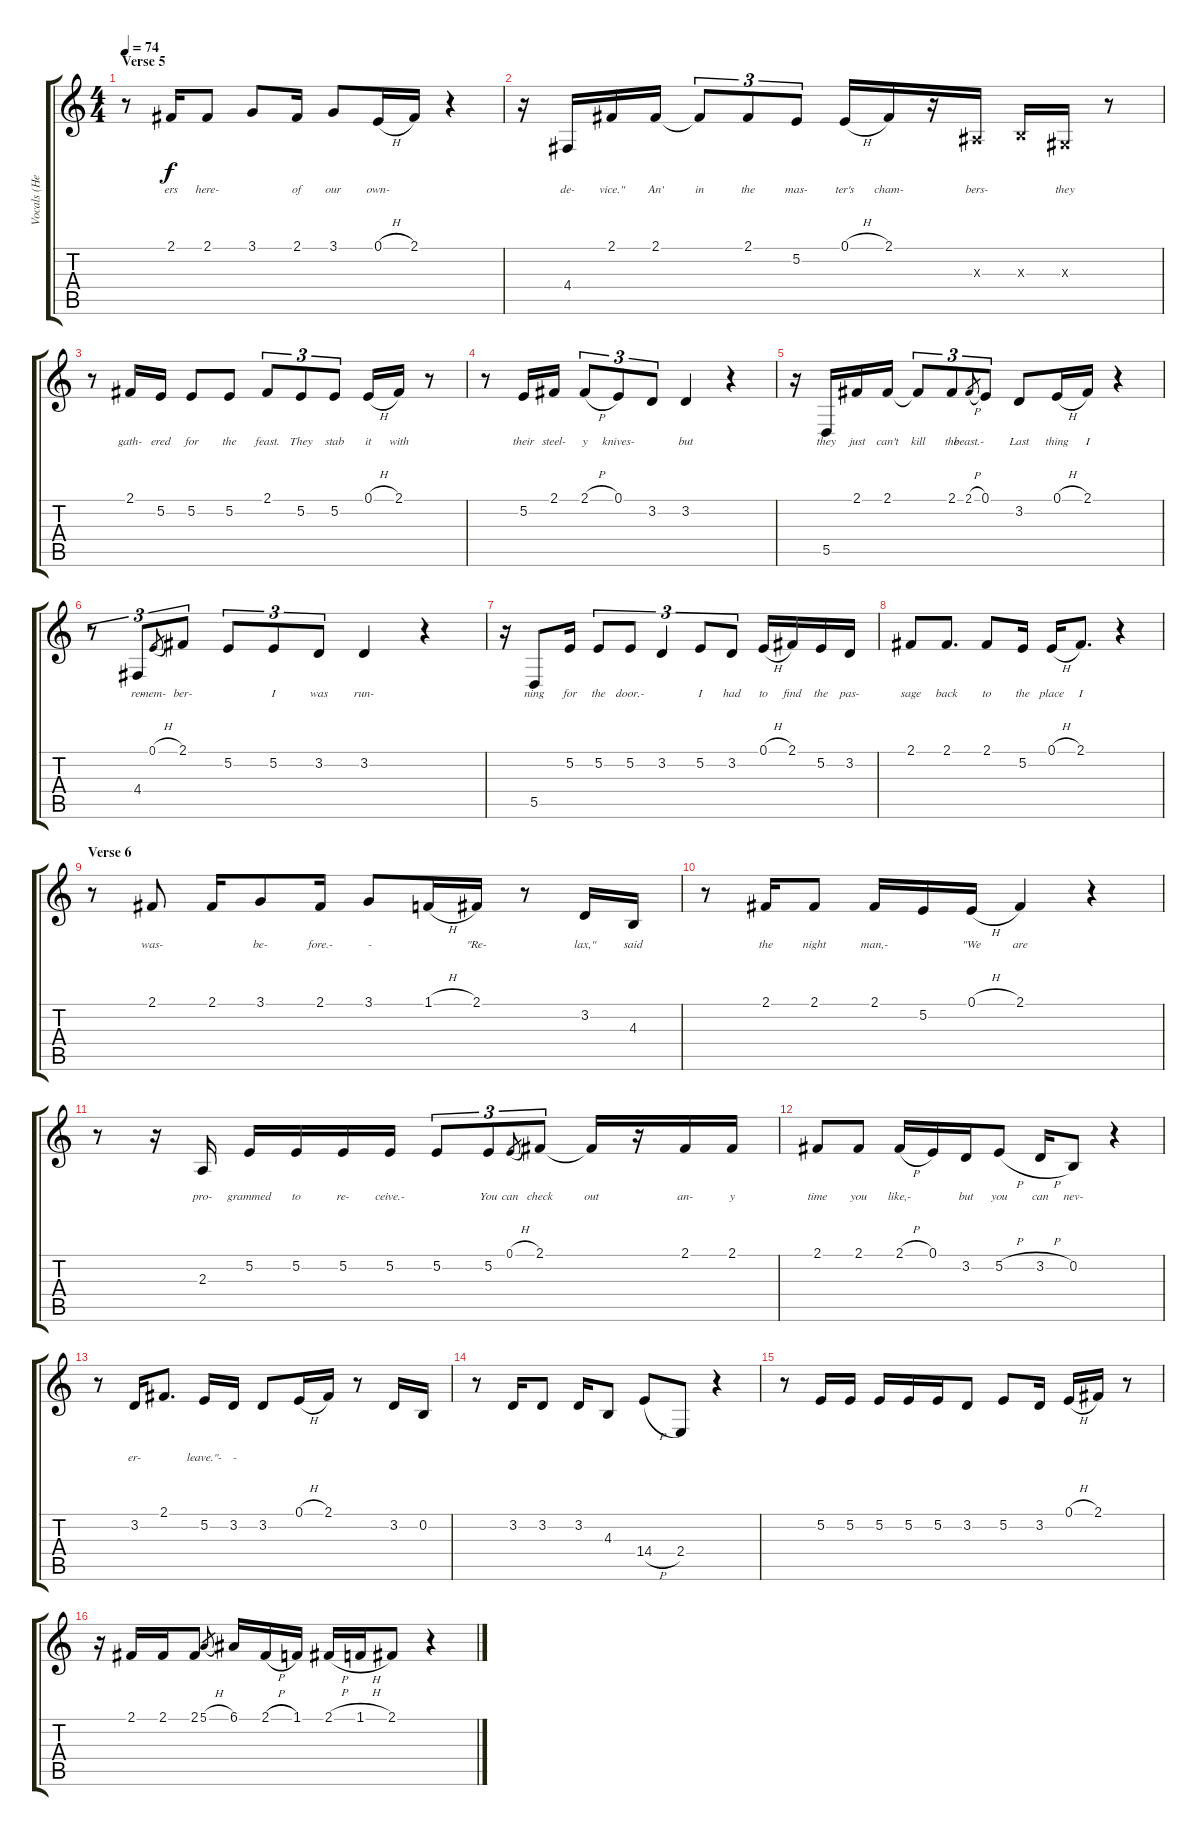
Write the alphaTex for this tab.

\track ("Vocals (Henley)" "Vocals (He") {instrument tenorsax}
\staff {score tabs}
\tuning (E4 B3 G3 D3 A2 E2) {hide}
\ts (4 4)
\section ("" "Verse 5")
\tempo 74
\clef g2
\ks c
r.8{dy f} 2.1.16{lyrics (0 "ers") lyrics (1 "") lyrics (2 "") lyrics (3 "") lyrics (4 "")} 2.1.8{lyrics (0 "here-") lyrics (1 "") lyrics (2 "") lyrics (3 "") lyrics (4 "")} 3.1.8{lyrics (0 " ") lyrics (1 "") lyrics (2 "") lyrics (3 "") lyrics (4 "")} 2.1.16{lyrics (0 "of") lyrics (1 "") lyrics (2 "") lyrics (3 "") lyrics (4 "")} 3.1.8{lyrics (0 "our") lyrics (1 "") lyrics (2 "") lyrics (3 "") lyrics (4 "")} 0.1{h}.16{lyrics (0 "own-") lyrics (1 "") lyrics (2 "") lyrics (3 "") lyrics (4 "")} 2.1.16{lyrics (0 " ") lyrics (1 "") lyrics (2 "") lyrics (3 "") lyrics (4 "")} r.4 |
r.16 4.4.16{lyrics (0 "de-") lyrics (1 "") lyrics (2 "") lyrics (3 "") lyrics (4 "")} 2.1.16{lyrics (0 "vice.\"") lyrics (1 "") lyrics (2 "") lyrics (3 "") lyrics (4 "")} 2.1.16{lyrics (0 "An'") lyrics (1 "") lyrics (2 "") lyrics (3 "") lyrics (4 "")} 2.1{t}.8{tu (3 2) lyrics (0 "in") lyrics (1 "") lyrics (2 "") lyrics (3 "") lyrics (4 "")} 2.1.8{tu (3 2) lyrics (0 "the") lyrics (1 "") lyrics (2 "") lyrics (3 "") lyrics (4 "")} 5.2.8{tu (3 2) lyrics (0 "mas-") lyrics (1 "") lyrics (2 "") lyrics (3 "") lyrics (4 "")} 0.1{h}.16{lyrics (0 "ter's") lyrics (1 "") lyrics (2 "") lyrics (3 "") lyrics (4 "")} 2.1.16{lyrics (0 "cham-") lyrics (1 "") lyrics (2 "") lyrics (3 "") lyrics (4 "")} r.16 3.3{x}.16{lyrics (0 "bers-") lyrics (1 "") lyrics (2 "") lyrics (3 "") lyrics (4 "")} 4.3{x}.16{lyrics (0 " ") lyrics (1 "") lyrics (2 "") lyrics (3 "") lyrics (4 "")} 1.3{x}.16{lyrics (0 "they") lyrics (1 "") lyrics (2 "") lyrics (3 "") lyrics (4 "")} r.8 |
r.8 2.1.16{lyrics (0 "gath-") lyrics (1 "") lyrics (2 "") lyrics (3 "") lyrics (4 "")} 5.2.16{lyrics (0 "ered") lyrics (1 "") lyrics (2 "") lyrics (3 "") lyrics (4 "")} 5.2.8{lyrics (0 "for") lyrics (1 "") lyrics (2 "") lyrics (3 "") lyrics (4 "")} 5.2.8{lyrics (0 "the") lyrics (1 "") lyrics (2 "") lyrics (3 "") lyrics (4 "")} 2.1.8{tu (3 2) lyrics (0 "feast.") lyrics (1 "") lyrics (2 "") lyrics (3 "") lyrics (4 "")} 5.2.8{tu (3 2) lyrics (0 "They") lyrics (1 "") lyrics (2 "") lyrics (3 "") lyrics (4 "")} 5.2.8{tu (3 2) lyrics (0 "stab") lyrics (1 "") lyrics (2 "") lyrics (3 "") lyrics (4 "")} 0.1{h}.16{lyrics (0 "it") lyrics (1 "") lyrics (2 "") lyrics (3 "") lyrics (4 "")} 2.1.16{lyrics (0 "with") lyrics (1 "") lyrics (2 "") lyrics (3 "") lyrics (4 "")} r.8 |
r.8 5.2.16{lyrics (0 "their") lyrics (1 "") lyrics (2 "") lyrics (3 "") lyrics (4 "")} 2.1.16{lyrics (0 "steel-") lyrics (1 "") lyrics (2 "") lyrics (3 "") lyrics (4 "")} 2.1{h}.8{tu (3 2) lyrics (0 "y") lyrics (1 "") lyrics (2 "") lyrics (3 "") lyrics (4 "")} 0.1.8{tu (3 2) lyrics (0 "knives-") lyrics (1 "") lyrics (2 "") lyrics (3 "") lyrics (4 "")} 3.2.8{tu (3 2) lyrics (0 " ") lyrics (1 "") lyrics (2 "") lyrics (3 "") lyrics (4 "")} 3.2.4{lyrics (0 "but") lyrics (1 "") lyrics (2 "") lyrics (3 "") lyrics (4 "")} r.4 |
r.16 5.5.16{lyrics (0 "they") lyrics (1 "") lyrics (2 "") lyrics (3 "") lyrics (4 "")} 2.1.16{lyrics (0 "just") lyrics (1 "") lyrics (2 "") lyrics (3 "") lyrics (4 "")} 2.1.16{lyrics (0 "can't") lyrics (1 "") lyrics (2 "") lyrics (3 "") lyrics (4 "")} 2.1{t}.8{tu (3 2) lyrics (0 "kill") lyrics (1 "") lyrics (2 "") lyrics (3 "") lyrics (4 "")} 2.1.8{tu (3 2) lyrics (0 "the") lyrics (1 "") lyrics (2 "") lyrics (3 "") lyrics (4 "")} 2.1{h}.8{lyrics (0 "beast.-") lyrics (1 "") lyrics (2 "") lyrics (3 "") lyrics (4 "") gr} 0.1.8{tu (3 2) lyrics (0 " ") lyrics (1 "") lyrics (2 "") lyrics (3 "") lyrics (4 "")} 3.2.8{lyrics (0 "Last") lyrics (1 "") lyrics (2 "") lyrics (3 "") lyrics (4 "")} 0.1{h}.16{lyrics (0 "thing") lyrics (1 "") lyrics (2 "") lyrics (3 "") lyrics (4 "")} 2.1.16{lyrics (0 "I") lyrics (1 "") lyrics (2 "") lyrics (3 "") lyrics (4 "")} r.4 |
r.8{tu (3 2)} 4.4.8{tu (3 2) lyrics (0 "re-") lyrics (1 "") lyrics (2 "") lyrics (3 "") lyrics (4 "")} 0.1{h}.8{lyrics (0 "mem-") lyrics (1 "") lyrics (2 "") lyrics (3 "") lyrics (4 "") gr} 2.1.8{tu (3 2) lyrics (0 "ber-") lyrics (1 "") lyrics (2 "") lyrics (3 "") lyrics (4 "")} 5.2.8{tu (3 2) lyrics (0 " ") lyrics (1 "") lyrics (2 "") lyrics (3 "") lyrics (4 "")} 5.2.8{tu (3 2) lyrics (0 "I") lyrics (1 "") lyrics (2 "") lyrics (3 "") lyrics (4 "")} 3.2.8{tu (3 2) lyrics (0 "was") lyrics (1 "") lyrics (2 "") lyrics (3 "") lyrics (4 "")} 3.2.4{lyrics (0 "run-") lyrics (1 "") lyrics (2 "") lyrics (3 "") lyrics (4 "")} r.4 |
r.16 5.5.8{lyrics (0 "ning") lyrics (1 "") lyrics (2 "") lyrics (3 "") lyrics (4 "")} 5.2.16{lyrics (0 "for") lyrics (1 "") lyrics (2 "") lyrics (3 "") lyrics (4 "")} 5.2.8{tu (3 2) lyrics (0 "the") lyrics (1 "") lyrics (2 "") lyrics (3 "") lyrics (4 "")} 5.2.8{tu (3 2) lyrics (0 "door.-") lyrics (1 "") lyrics (2 "") lyrics (3 "") lyrics (4 "")} 3.2.4{tu (3 2) lyrics (0 " ") lyrics (1 "") lyrics (2 "") lyrics (3 "") lyrics (4 "")} 5.2.8{tu (3 2) lyrics (0 "I") lyrics (1 "") lyrics (2 "") lyrics (3 "") lyrics (4 "")} 3.2.8{tu (3 2) lyrics (0 "had") lyrics (1 "") lyrics (2 "") lyrics (3 "") lyrics (4 "")} 0.1{h}.16{lyrics (0 "to") lyrics (1 "") lyrics (2 "") lyrics (3 "") lyrics (4 "")} 2.1.16{lyrics (0 "find") lyrics (1 "") lyrics (2 "") lyrics (3 "") lyrics (4 "")} 5.2.16{lyrics (0 "the") lyrics (1 "") lyrics (2 "") lyrics (3 "") lyrics (4 "")} 3.2.16{lyrics (0 "pas-") lyrics (1 "") lyrics (2 "") lyrics (3 "") lyrics (4 "")} |
2.1.8{lyrics (0 "sage") lyrics (1 "") lyrics (2 "") lyrics (3 "") lyrics (4 "")} 2.1.8{d lyrics (0 "back") lyrics (1 "") lyrics (2 "") lyrics (3 "") lyrics (4 "")} 2.1.8{lyrics (0 "to") lyrics (1 "") lyrics (2 "") lyrics (3 "") lyrics (4 "")} 5.2.16{lyrics (0 "the") lyrics (1 "") lyrics (2 "") lyrics (3 "") lyrics (4 "")} 0.1{h}.16{lyrics (0 "place") lyrics (1 "") lyrics (2 "") lyrics (3 "") lyrics (4 "")} 2.1.8{d lyrics (0 "I") lyrics (1 "") lyrics (2 "") lyrics (3 "") lyrics (4 "")} r.4 |
\section ("" "Verse 6")
r.8 2.1.8{lyrics (0 "was-") lyrics (1 "") lyrics (2 "") lyrics (3 "") lyrics (4 "")} 2.1.16{lyrics (0 " ") lyrics (1 "") lyrics (2 "") lyrics (3 "") lyrics (4 "")} 3.1.8{lyrics (0 "be-") lyrics (1 "") lyrics (2 "") lyrics (3 "") lyrics (4 "")} 2.1.16{lyrics (0 "fore.-") lyrics (1 "") lyrics (2 "") lyrics (3 "") lyrics (4 "")} 3.1.8{lyrics (0 " -") lyrics (1 "") lyrics (2 "") lyrics (3 "") lyrics (4 "")} 1.1{h}.16{lyrics (0 " ") lyrics (1 "") lyrics (2 "") lyrics (3 "") lyrics (4 "")} 2.1.16{lyrics (0 "\"Re-") lyrics (1 "") lyrics (2 "") lyrics (3 "") lyrics (4 "")} r.8 3.2.16{lyrics (0 "lax,\"") lyrics (1 "") lyrics (2 "") lyrics (3 "") lyrics (4 "")} 4.3.16{lyrics (0 "said") lyrics (1 "") lyrics (2 "") lyrics (3 "") lyrics (4 "")} |
r.8 2.1.16{lyrics (0 "the") lyrics (1 "") lyrics (2 "") lyrics (3 "") lyrics (4 "")} 2.1.8{lyrics (0 "night") lyrics (1 "") lyrics (2 "") lyrics (3 "") lyrics (4 "")} 2.1.16{lyrics (0 "man,-") lyrics (1 "") lyrics (2 "") lyrics (3 "") lyrics (4 "")} 5.2.16{lyrics (0 " ") lyrics (1 "") lyrics (2 "") lyrics (3 "") lyrics (4 "")} 0.1{h}.16{lyrics (0 "\"We") lyrics (1 "") lyrics (2 "") lyrics (3 "") lyrics (4 "")} 2.1.4{lyrics (0 "are") lyrics (1 "") lyrics (2 "") lyrics (3 "") lyrics (4 "")} r.4 |
r.8 r.16 2.3.16{lyrics (0 "pro-") lyrics (1 "") lyrics (2 "") lyrics (3 "") lyrics (4 "")} 5.2.16{lyrics (0 "grammed") lyrics (1 "") lyrics (2 "") lyrics (3 "") lyrics (4 "")} 5.2.16{lyrics (0 "to") lyrics (1 "") lyrics (2 "") lyrics (3 "") lyrics (4 "")} 5.2.16{lyrics (0 "re-") lyrics (1 "") lyrics (2 "") lyrics (3 "") lyrics (4 "")} 5.2.16{lyrics (0 "ceive.-") lyrics (1 "") lyrics (2 "") lyrics (3 "") lyrics (4 "")} 5.2.8{tu (3 2) lyrics (0 " ") lyrics (1 "") lyrics (2 "") lyrics (3 "") lyrics (4 "")} 5.2.8{tu (3 2) lyrics (0 "You") lyrics (1 "") lyrics (2 "") lyrics (3 "") lyrics (4 "")} 0.1{h}.8{lyrics (0 "can") lyrics (1 "") lyrics (2 "") lyrics (3 "") lyrics (4 "") gr} 2.1.8{tu (3 2) lyrics (0 "check") lyrics (1 "") lyrics (2 "") lyrics (3 "") lyrics (4 "")} 2.1{t}.16{lyrics (0 "out") lyrics (1 "") lyrics (2 "") lyrics (3 "") lyrics (4 "")} r.16 2.1.16{lyrics (0 "an-") lyrics (1 "") lyrics (2 "") lyrics (3 "") lyrics (4 "")} 2.1.16{lyrics (0 "y") lyrics (1 "") lyrics (2 "") lyrics (3 "") lyrics (4 "")} |
2.1.8{lyrics (0 "time") lyrics (1 "") lyrics (2 "") lyrics (3 "") lyrics (4 "")} 2.1.8{lyrics (0 "you") lyrics (1 "") lyrics (2 "") lyrics (3 "") lyrics (4 "")} 2.1{h}.16{lyrics (0 "like,-") lyrics (1 "") lyrics (2 "") lyrics (3 "") lyrics (4 "")} 0.1.16{lyrics (0 " ") lyrics (1 "") lyrics (2 "") lyrics (3 "") lyrics (4 "")} 3.2.16{lyrics (0 "but") lyrics (1 "") lyrics (2 "") lyrics (3 "") lyrics (4 "")} 5.2{h}.8{lyrics (0 "you") lyrics (1 "") lyrics (2 "") lyrics (3 "") lyrics (4 "")} 3.2{h}.16{lyrics (0 "can") lyrics (1 "") lyrics (2 "") lyrics (3 "") lyrics (4 "")} 0.2.8{lyrics (0 "nev-") lyrics (1 "") lyrics (2 "") lyrics (3 "") lyrics (4 "")} r.4 |
r.8 3.2.16{lyrics (0 "er-") lyrics (1 "") lyrics (2 "") lyrics (3 "") lyrics (4 "")} 2.1.8{d lyrics (0 " ") lyrics (1 "") lyrics (2 "") lyrics (3 "") lyrics (4 "")} 5.2.16{lyrics (0 "leave.\"-") lyrics (1 "") lyrics (2 "") lyrics (3 "") lyrics (4 "")} 3.2.16{lyrics (0 " -") lyrics (1 "") lyrics (2 "") lyrics (3 "") lyrics (4 "")} 3.2.8{lyrics (0 " ") lyrics (1 "") lyrics (2 "") lyrics (3 "") lyrics (4 "")} 0.1{h}.16 2.1.16 r.8 3.2.16 0.2.16 |
r.8 3.2.16 3.2.8 3.2.16 4.3.8 14.4{h}.8 2.4.8 r.4 |
r.8 5.2.16 5.2.16 5.2.16 5.2.16 5.2.16 3.2.8 5.2.8 3.2.16 0.1{h}.16 2.1.16 r.8 |
r.16 2.1.16 2.1.16 2.1.8 5.1{h}.8{gr} 6.1.16 2.1{h}.16 1.1.16 2.1{h}.16 1.1{h}.16 2.1.8 r.4
